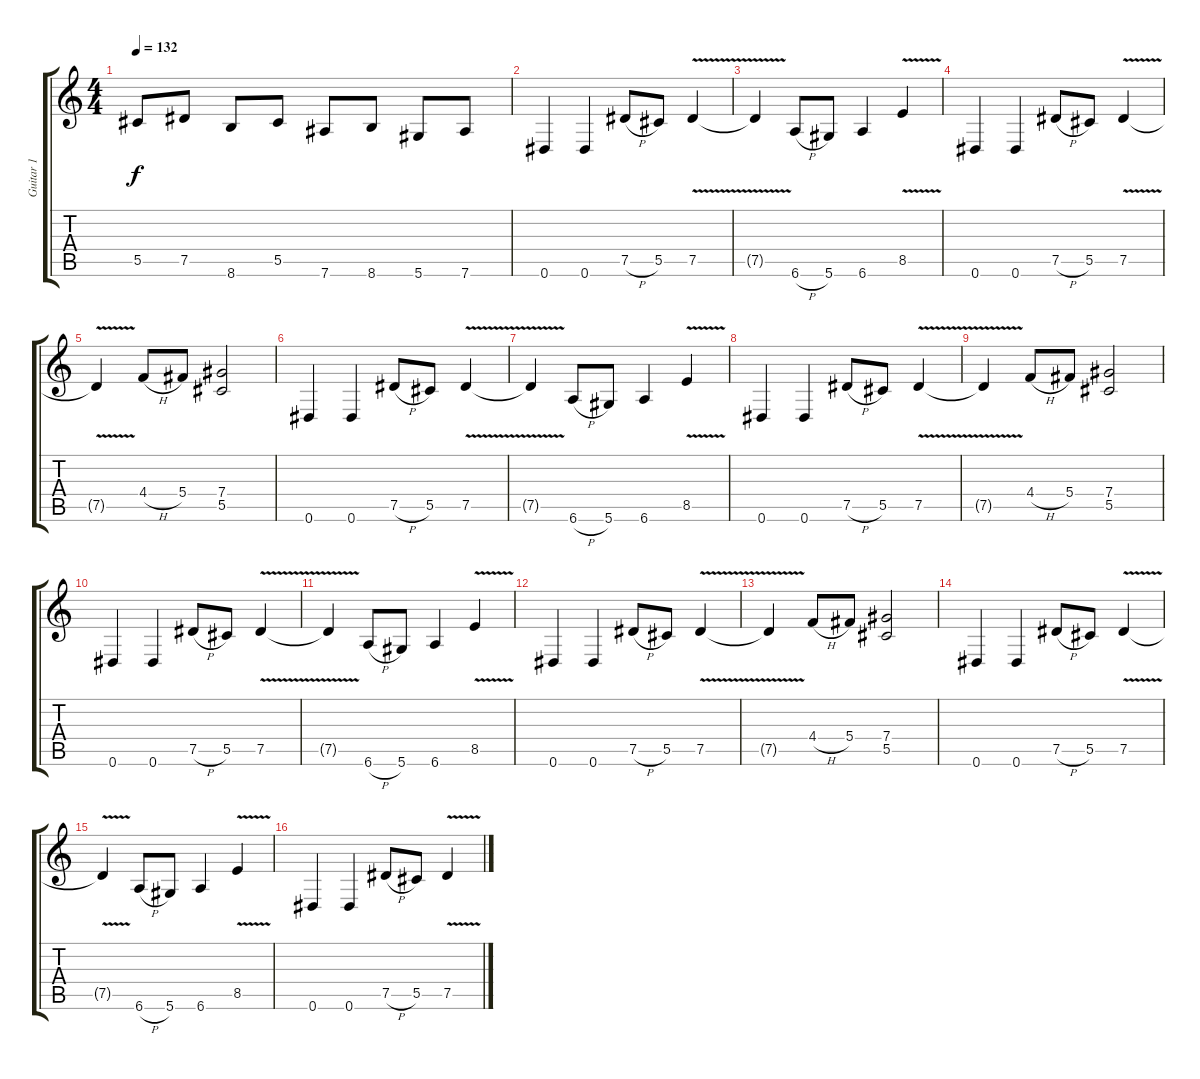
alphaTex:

\track ("Guitar 1" "Guitar 1") {instrument distortionguitar}
\staff {score tabs}
\tuning (Eb4 Bb3 Gb3 Db3 Ab2 Eb2) {hide}
\ts (4 4)
\tempo 132
\clef g2
\ks c
5.5.8{dy f} 7.5.8 8.6.8 5.5.8 7.6.8 8.6.8 5.6.8 7.6.8 |
0.6.4 0.6.4 7.5{h}.8 5.5.8 7.5{v}.4 |
7.5{t}.4 6.6{h}.8 5.6.8 6.6.4 8.5{v}.4 |
0.6.4 0.6.4 7.5{h}.8 5.5.8 7.5{v}.4 |
7.5{t}.4 4.4{h}.8 5.4.8 (7.4 5.5).2 |
0.6.4 0.6.4 7.5{h}.8 5.5.8 7.5{v}.4 |
7.5{t}.4 6.6{h}.8 5.6.8 6.6.4 8.5{v}.4 |
0.6.4 0.6.4 7.5{h}.8 5.5.8 7.5{v}.4 |
7.5{t}.4 4.4{h}.8 5.4.8 (7.4 5.5).2 |
0.6.4 0.6.4 7.5{h}.8 5.5.8 7.5{v}.4 |
7.5{t}.4 6.6{h}.8 5.6.8 6.6.4 8.5{v}.4 |
0.6.4 0.6.4 7.5{h}.8 5.5.8 7.5{v}.4 |
7.5{t}.4 4.4{h}.8 5.4.8 (7.4 5.5).2 |
0.6.4 0.6.4 7.5{h}.8 5.5.8 7.5{v}.4 |
7.5{t}.4 6.6{h}.8 5.6.8 6.6.4 8.5{v}.4 |
0.6.4 0.6.4 7.5{h}.8 5.5.8 7.5{v}.4
